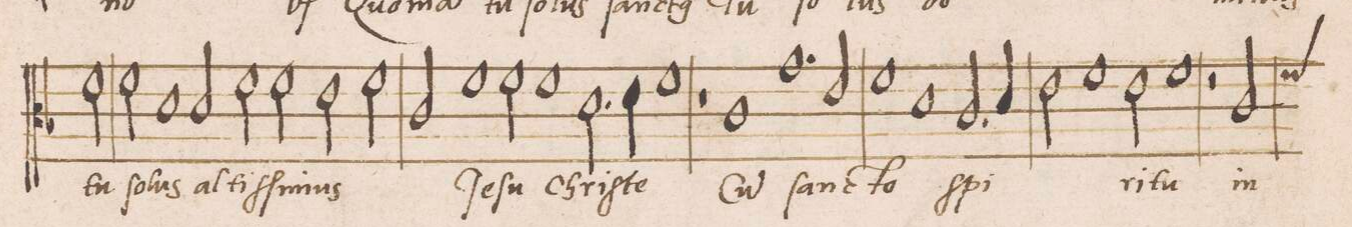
**kern	**text
*I"ALTVS	*
*clefC3	*
*k[b-]	*
*met(C|)	*
*M2/1	*
2f\	tu
2f\	ſol-
1d\	-lus
=65-	=65-
2d/	al-
2f\	-tiſ-
2f\	-si-
=66-	=66-
2e\	.
2f\	-mus
2c/	.
1f\	Je-
=67-	=67-
2f\	-ſu
1f	Chri-
=68-	=68-
2.d\	.
4e\	.
1f	ſte
=69-	=69-
1r	.
1c	Cu(m)
=70-	=70-
1.g	ſan-
2e/	.
=71-	=71-
1f	.
1d	-cto
=72-	=72-
2.c/	ſpi-
4d/	.
2e\	.
1f\	.
=73-	=73-
2e\	-ri-
1f	-tu
=74-	=74-
2r	.
*custos:f	*
2c/	in
*-	*-
